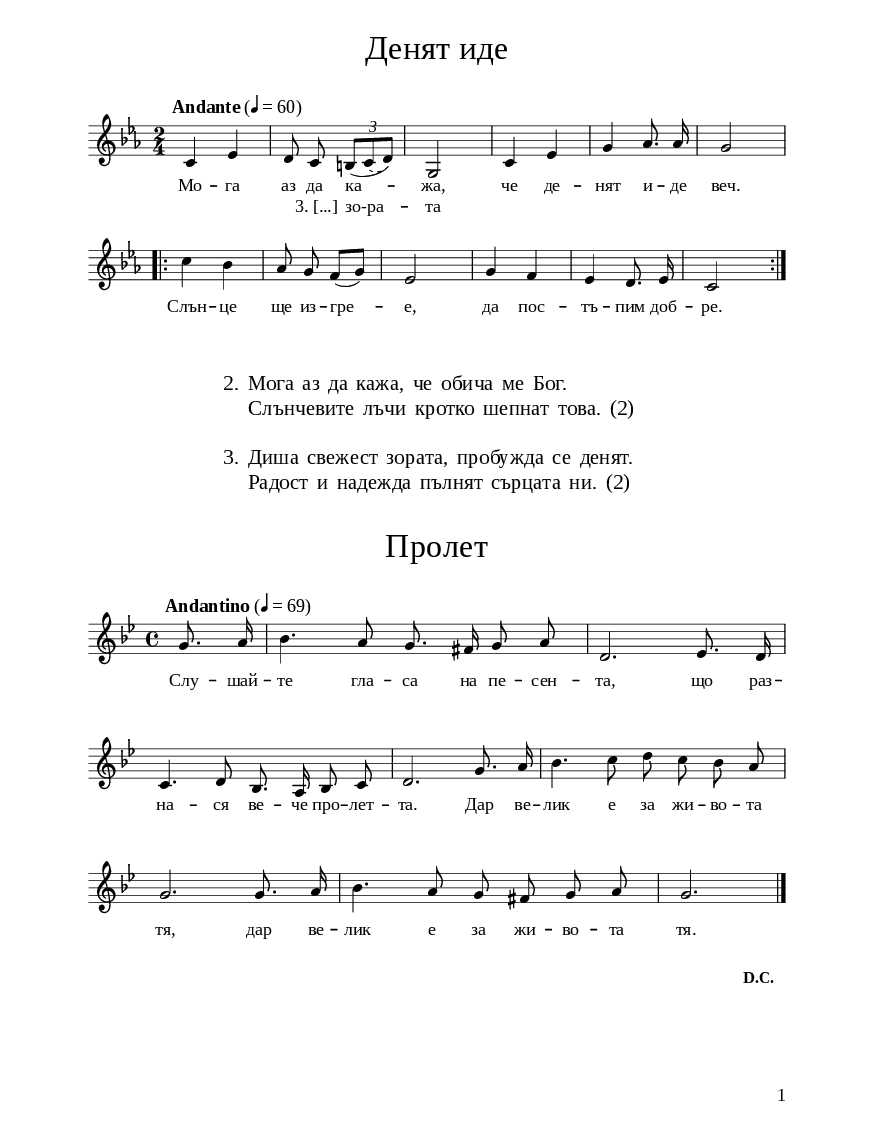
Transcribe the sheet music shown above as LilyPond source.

\version "2.24.3"

% include paper part and global functions
\include "include/globals.ily"

\bookpart {
  \label #'ref118_1
  \tocItem \markup "Денят иде"
  \include "include/bookpart-paper.ily"
  \score {
    \include "include/score-layout.ily"

    \new Voice \absolute {
      \clef treble
      \key c \minor
      \time 2/4
      \tempoFunc "Andante" 4 "60"
      \autoBeamOff

      c'4 es'4 | d'8  c'8  \tuplet 3/2 { b8\=1([ \slurDashed c'8\=2(d'8\=2)\=1)] } \slurSolid | g2 | c'4 es'4 | g'4 as'8. as'16 | g'2 | \break

      \bar ".|:-|"    c''4 bes' | as'8 g'8 f' [(g') ] | es'2 | g'4 f' | es'4 d'8. es'16| c'2 \bar ":|." \break
    }

    \addlyrics {
      Мо -- га аз да ка -- жа, че де -- нят и -- де веч.

      Слън -- це ще из -- гре -- е, да пос -- тъ -- пим доб -- ре.
    }

    \addlyrics {
      " " " " " " " 3. [...]" зо-ра -- та
    }

    \header {
      title = \titleFunc "Денят иде" " Denjat ide"
    }

    \midi{}

  } % score


  \markup \fontsize #bgCoupletFontSize {
    \hspace #13
    \override #`(baseline-skip . ,bgCoupletBaselineSkip)
    \column {

      \line {  2. Мога аз да кажа, че обича ме Бог.}

      \line {   "   " Слънчевите лъчи кротко шепнат това. (2)}
      \line { " "}

      \line {   3.  Диша свежест зората, пробужда се денят.}

      \line {   "   " Радост и надежда пълнят сърцата ни. (2) }

    }
  } % markup

  \markup \empty-two

  \label #'ref118_2
  \tocItem \markup "Пролет"
  \include "include/bookpart-paper.ily"
  \score {
    \include "include/score-layout.ily"

    \new Voice \absolute{
      \clef treble
      \key g \minor
      \time 4/4
      \tempoFunc "Andantino" 4 "69"
      \autoBeamOff
      \partial 4
      g'8. a'16 | bes'4. a'8 g'8. fis'16 g'8 a'8 | d'2. es'8. d'16 | \break

      c'4. d'8 bes8. a16 bes8 c'8  d'2. g'8. a'16 | bes'4. c''8 d''8 c''8 bes'8 a'8 |\break |

      g'2. g'8. a'16 | bes'4. a'8 g'8 fis'8 g'8 a'8 | g'2. \bar "|."
    }

    \addlyrics {
      Слу  --  шай  --
      те   гла  --  са   на   пе  --  сен  --  та,   що   раз  --  на  --
      ся   ве  --  че   про  --  лет  --  та.   Дар   ве  --  лик   е
      за   жи  --  во  --  та   тя,   дар   ве  --  лик   е   за   жи  --
      во  -- та тя.
    }

    \header {
      title = \titleFunc "Пролет" "Prolet"
    }

    \midi{}

  } % score

  \markup \dc-one "D.C."

  % \markup \fontsize #bgCoupletFontSize {
  %   \hspace #18
  %   \override #`(baseline-skip . ,bgCoupletBaselineSkip)
  %   \column {
  %     \line { 2. Красота, ухание се лей,  }
  %     \line {   "   "  изобилно блика радостта,}
  %     \line {   "   " Слушайте и пейте в пролетта, }
  %     \line {   "   " слушайте и пейте в пролетта. }
  %   }

  % } % markup


} % bookpart

